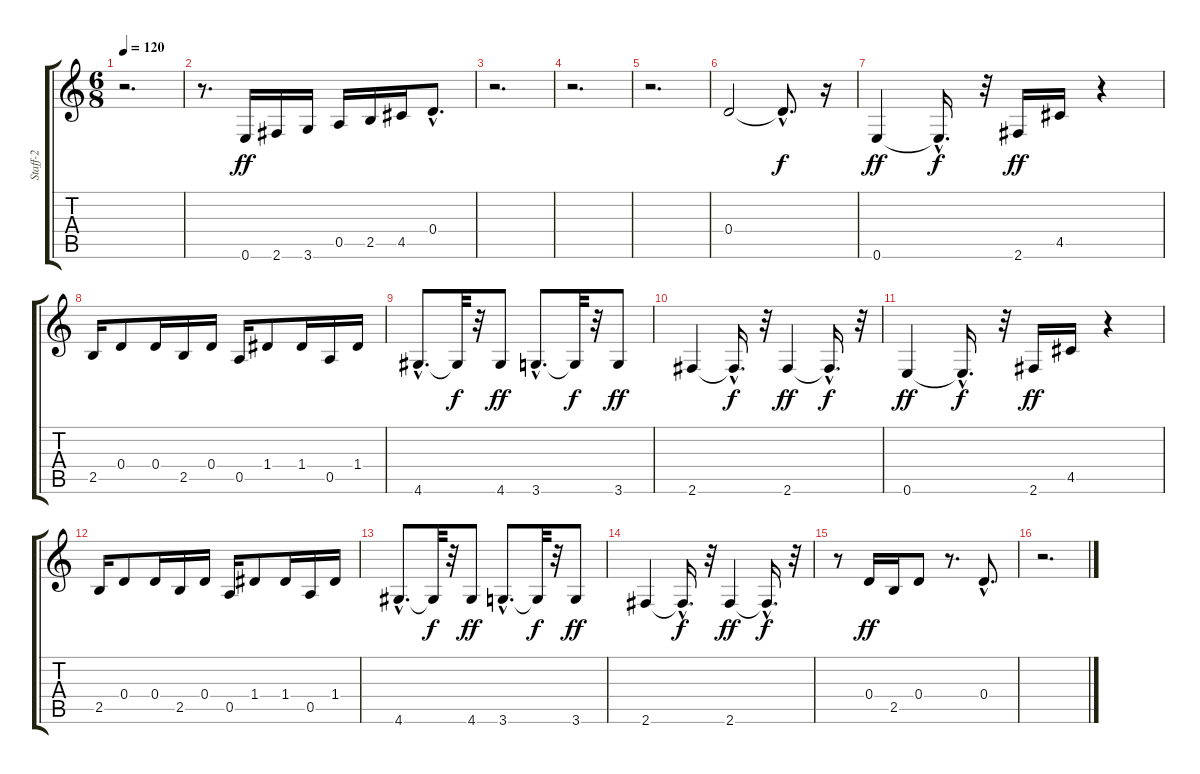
\track ("Staff-2" "Staff-2") {instrument acousticguitarnylon}
\staff {score tabs}
\tuning (E4 B3 G3 D3 A2 E2) {hide}
\ts (6 8)
\tempo 120
\clef g2
\ks c
r.2{d dy ff} |
r.8{d} 0.6.16 2.6.16 3.6.16 0.5.16 2.5.16 4.5.16 0.4{hac}.8{d} |
r.2{d} |
r.2{d} |
r.2{d} |
0.4.2 0.4{hac t}.8{d dy f} r.16 |
0.6.4{dy ff} 0.6{hac t}.16{d dy f} r.32 2.6.16{dy ff} 4.5.16 r.4 |
2.5.16 0.4.8 0.4.16 2.5.16 0.4.16 0.5.16 1.4.8 1.4.16 0.5.16 1.4.16 |
4.6{hac}.8{d} 4.6{t}.32{dy f} r.32 4.6.8{dy ff} 3.6{hac}.8{d} 3.6{t}.32{dy f} r.32 3.6.8{dy ff} |
2.6.4 2.6{hac t}.16{d dy f} r.32 2.6.4{dy ff} 2.6{hac t}.16{d dy f} r.32 |
0.6.4{dy ff} 0.6{hac t}.16{d dy f} r.32 2.6.16{dy ff} 4.5.16 r.4 |
2.5.16 0.4.8 0.4.16 2.5.16 0.4.16 0.5.16 1.4.8 1.4.16 0.5.16 1.4.16 |
4.6{hac}.8{d} 4.6{t}.32{dy f} r.32 4.6.8{dy ff} 3.6{hac}.8{d} 3.6{t}.32{dy f} r.32 3.6.8{dy ff} |
2.6.4 2.6{hac t}.16{d dy f} r.32 2.6.4{dy ff} 2.6{hac t}.16{d dy f} r.32 |
r.8 0.4.16{dy ff} 2.5.16 0.4.8 r.8{d} 0.4{hac}.8{d} |
r.2{d}
